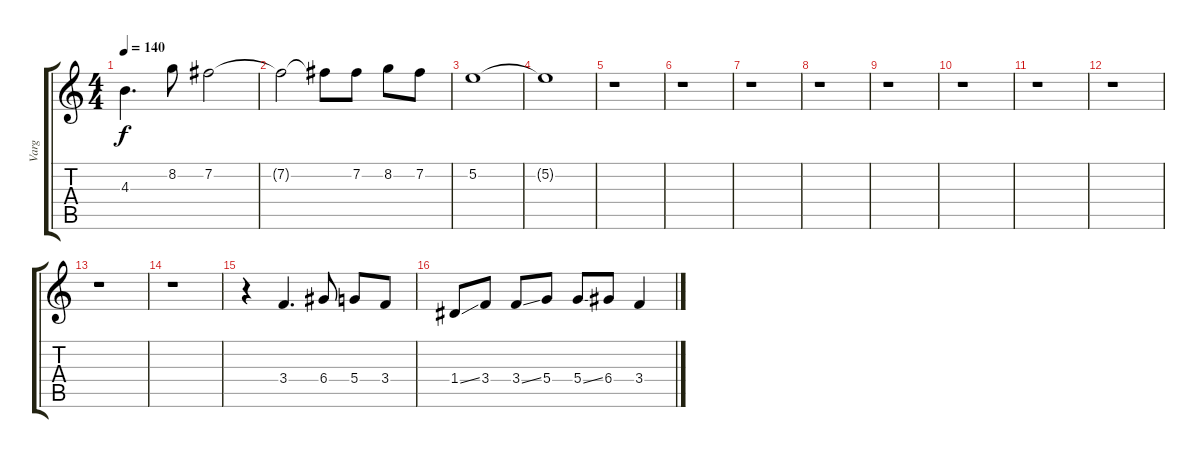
\track ("Varg" "Varg") {instrument distortionguitar}
\staff {score tabs}
\tuning (E4 B3 G3 D3 A2 E2) {hide}
\ts (4 4)
\tempo 140
\clef g2
\ks c
4.3{t}.4{d dy f} 8.2.8 7.2.2 |
7.2{t}.2 7.2{t}.8 7.2.8 8.2.8 7.2.8 |
5.2.1 |
5.2{t}.1 |
r.1 |
r.1 |
r.1 |
r.1 |
r.1 |
r.1 |
r.1 |
r.1 |
r.1 |
r.1 |
r.4 3.4.4{d} 6.4.8 5.4.8 3.4.8 |
1.4{ss}.8 3.4.8 3.4{ss}.8 5.4.8 5.4{ss}.8 6.4.8 3.4.4
